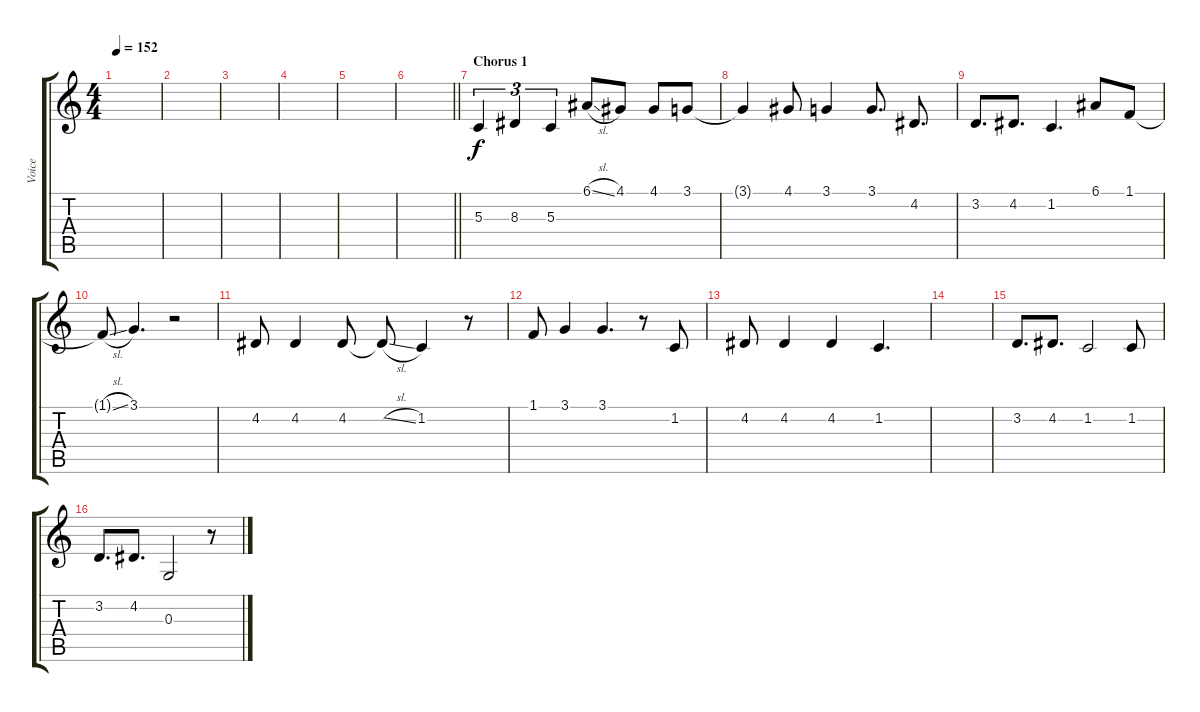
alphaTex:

\track ("Voice" "Voice") {instrument flute}
\staff {score tabs}
\tuning (E4 B3 G3 D3 A2 E2) {hide}
\ts (4 4)
\tempo 152
\clef g2
\ks c
|
|
|
|
|
\barLineRight lightlight
|
\section ("" "Chorus 1")
5.3.4{tu (3 2)} 8.3.4{tu (3 2)} 5.3.4{tu (3 2)} 6.1{sl}.8 4.1.8 4.1.8 3.1.8 |
3.1{t}.4 4.1.8 3.1.4 3.1.8{d} 4.2.8{d} |
3.2.8{d} 4.2.8{d} 1.2.4{d} 6.1.8 1.1.8 |
1.1{sl t}.8 3.1.4{d} r.2 |
4.2.8 4.2.4 4.2.8 4.2{sl t}.8 1.2.4 r.8 |
1.1.8 3.1.4 3.1.4{d} r.8 1.2.8 |
4.2.8 4.2.4 4.2.4 1.2.4{d} |
|
3.2.8{d} 4.2.8{d} 1.2.2 1.2.8 |
3.2.8{d} 4.2.8{d} 0.3.2 r.8
